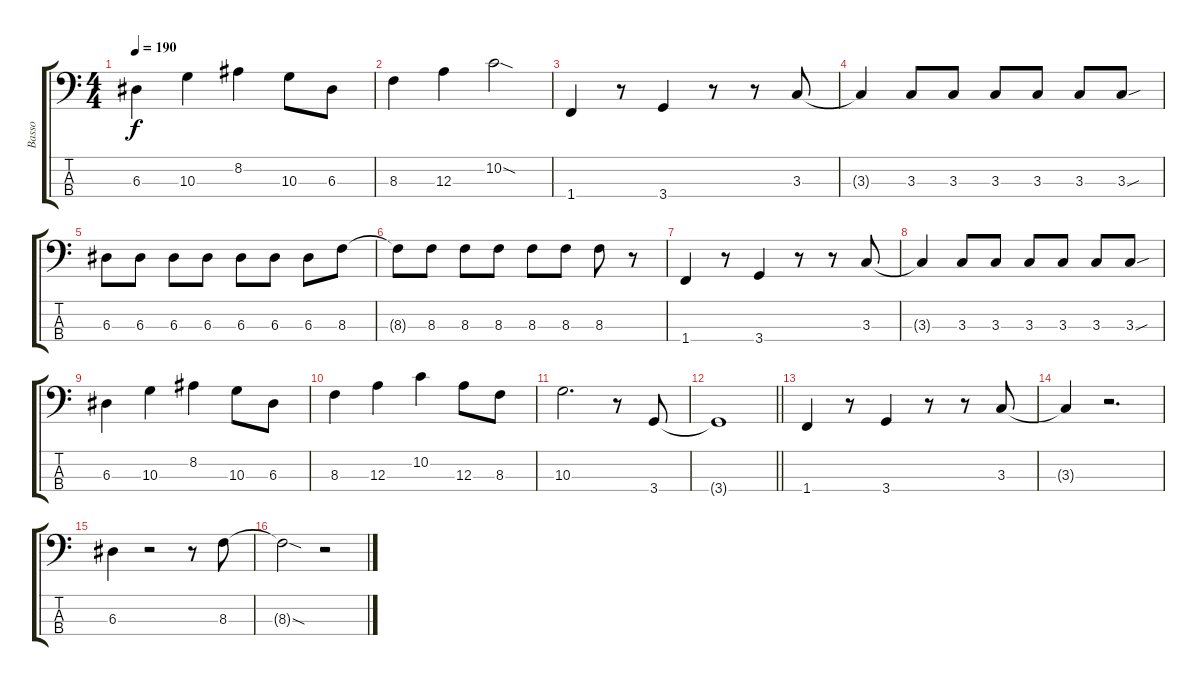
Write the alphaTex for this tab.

\track ("Basso" "Basso") {instrument electricbassfinger}
\staff {score tabs}
\tuning (G2 D2 A1 E1) {hide}
\ts (4 4)
\tempo 190
\clef f4
\ks c
6.3.4{dy f} 10.3.4 8.2.4 10.3.8 6.3.8 |
8.3.4 12.3.4 10.2{sod}.2 |
1.4.4 r.8 3.4.4 r.8 r.8 3.3.8 |
3.3{t}.4 3.3.8 3.3.8 3.3.8 3.3.8 3.3.8 3.3{sou}.8 |
6.3.8 6.3.8 6.3.8 6.3.8 6.3.8 6.3.8 6.3.8 8.3.8 |
8.3{t}.8 8.3.8 8.3.8 8.3.8 8.3.8 8.3.8 8.3.8 r.8 |
1.4.4 r.8 3.4.4 r.8 r.8 3.3.8 |
3.3{t}.4 3.3.8 3.3.8 3.3.8 3.3.8 3.3.8 3.3{sou}.8 |
6.3.4 10.3.4 8.2.4 10.3.8 6.3.8 |
8.3.4 12.3.4 10.2.4 12.3.8 8.3.8 |
10.3.2{d} r.8 3.4.8 |
\barLineRight lightlight
3.4{t}.1 |
1.4.4 r.8 3.4.4 r.8 r.8 3.3.8 |
3.3{t}.4 r.2{d} |
6.3.4 r.2 r.8 8.3.8 |
8.3{sod t}.2 r.2
